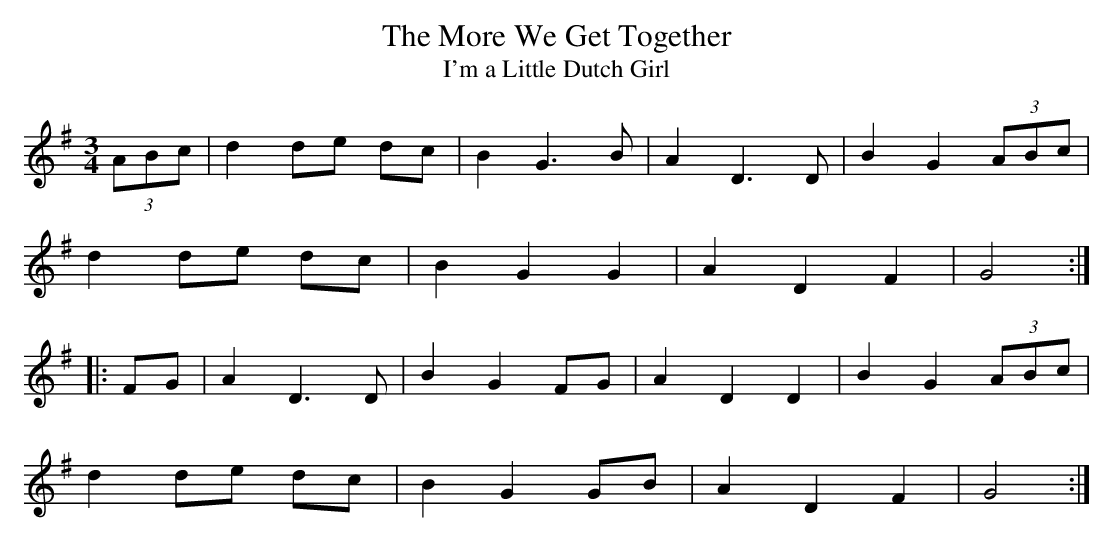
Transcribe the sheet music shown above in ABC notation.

X:1
T:More We Get Together, The
T:I'm a Little Dutch Girl
M:3/4
L:1/8
K:G
(3ABc | d2 de dc | B2 G3B | A2 D3 D | B2 G2 (3ABc |
d2 de dc | B2 G2 G2 | A2 D2 F2 | G4 :|
|: FG | A2 D3 D | B2 G2 FG | A2 D2 D2 | B2 G2 (3ABc |
d2 de dc | B2 G2 GB | A2 D2 F2 | G4 :|
